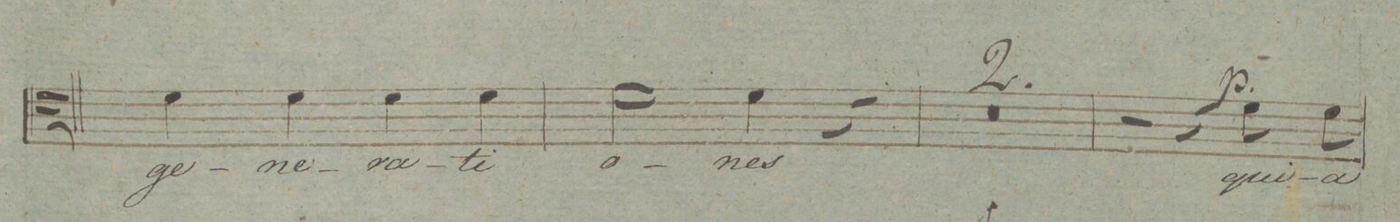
**kern	**text	**dynam
*I"Tenore.	*	*
*clefC4	*	*
*k[]	*	*
*met(c|)	*	*
*M2/2	*	*
4d\	ge-	.
4d\	-ne-	.
4d\	-ra-	.
4d\	-ti-	.
=41	=41	=41
2d\	-o-	.
4d\	-nes.	.
4r	.	.
=42	=42	=42
0r	.	.
=43	=43	=43
=44	=44	=44
2r	.	.
4r	.	.
.	.	p
8d\	qui-	.
8d\	-a	.
=45	=45	=45
*-	*-	*-
